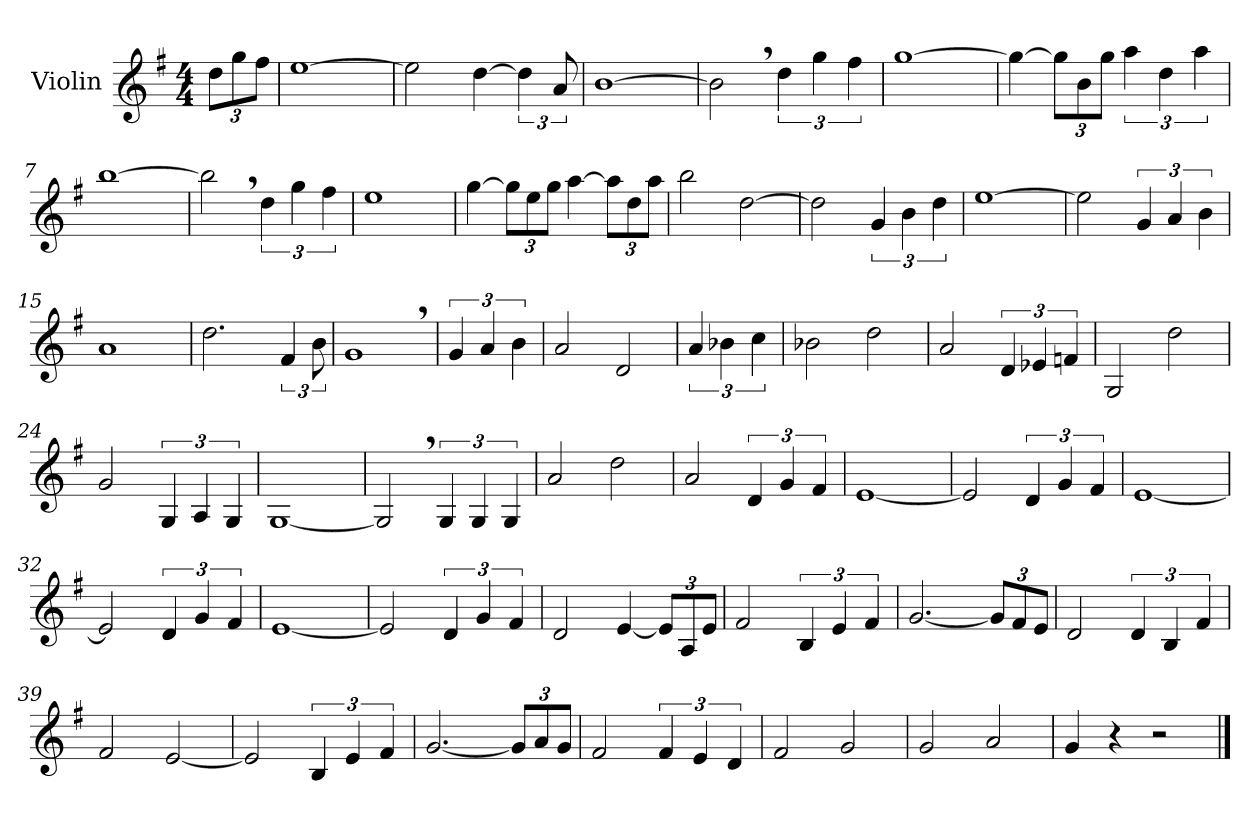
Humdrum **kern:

**kern
*part1
*staff1
*I"Violin
*I'Vln.
*clefG2
*k[f#]
*G:
*M4/4
*Xbrackettup
=
12dd\L
12gg\
12ff#\J
=1
[1ee
=2
2ee\]
[4dd\
*brackettup
6dd\]
12a/
=3
[1b
=4
2b,\]
6dd\
6gg\
6ff#\
=5
[1gg
!!LO:LB:g=z
=6
4gg\_
*Xbrackettup
12gg\L]
12b\
12gg\J
*brackettup
6aa\
6dd\
6aa\
=7
[1bb
=8
2bb,\]
6dd\
6gg\
6ff#\
=9
1ee
!!LO:LB:g=z
=10
[4gg\
*Xbrackettup
12gg\L]
12ee\
12gg\J
[4aa\
12aa\L]
12dd\
12aa\J
=11
2bb\
[2dd\
=12
2dd\]
*brackettup
6g/
6b\
6dd\
=13
[1ee
=14
2ee\]
6g/
6a/
6b\
!!LO:LB:g=z
=15
1a
=16
2.dd\
6f#/
12b\
=17
1g,
=18
6g/
6a/
6b\
=19
2a/
2d/
=20
6a/
6b-X\
6cc\
=21
2b-X\
2dd\
!!LO:LB:g=z
=22
2a/
6d/
6e-X/
6fn/
=23
2G/
2dd\
=24
2g/
6G/
6A/
6G/
=25
[1G
=26
2G,/]
6G/
6G/
6G/
=27
2a/
2dd\
!!LO:LB:g=z
=28
2a/
6d/
6g/
6f#/
=29
[1e
=30
2e/]
6d/
6g/
6f#/
=31
[1e
=32
2e/]
6d/
6g/
6f#/
=33
[1e
!!LO:LB:g=z
=34
2e/]
6d/
6g/
6f#/
=35
2d/
[4e/
*Xbrackettup
12e/L]
12A/
12e/J
=36
2f#/
*brackettup
6B/
6e/
6f#/
=37
[2.g/
*Xbrackettup
12g/L]
12f#/
12e/J
!!LO:LB:g=z
=38
2d/
*brackettup
6d/
6B/
6f#/
=39
2f#/
[2e/
=40
2e/]
6B/
6e/
6f#/
=41
[2.g/
*Xbrackettup
12g/L]
12a/
12g/J
=42
2f#/
*brackettup
6f#/
6e/
6d/
=43
2f#/
2g/
!!LO:LB:g=z
=44
2g/
2a/
=45
4g/
4r
2r
==
*-
